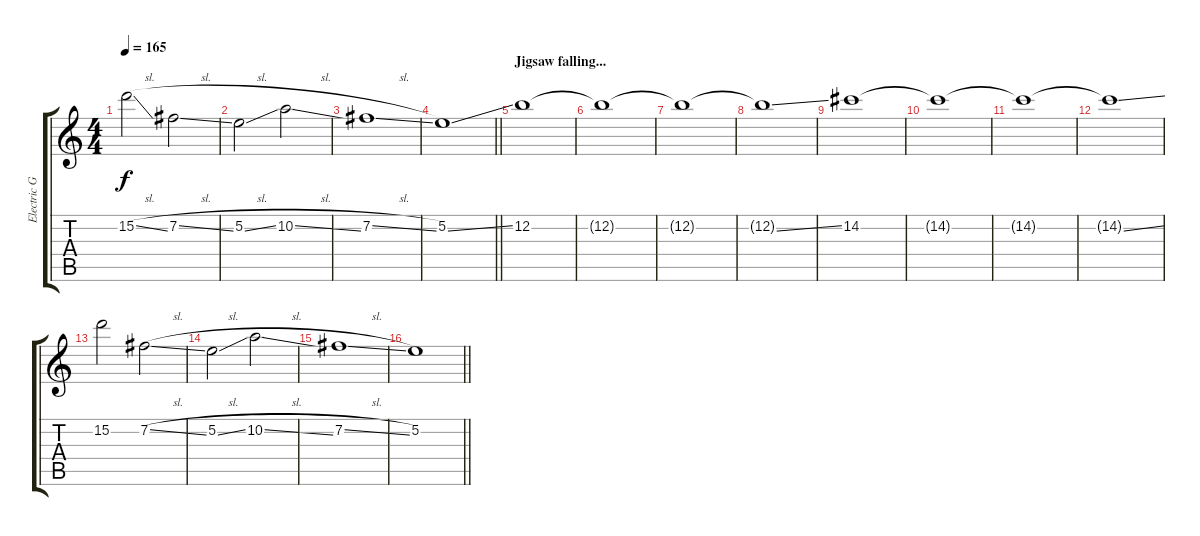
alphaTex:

\track ("Electric Guitar" "Electric G") {instrument overdrivenguitar}
\staff {score tabs}
\tuning (D4 B3 G3 D3 A2 D2) {hide}
\ts (4 4)
\tempo 165
\clef g2
\ks c
15.2{sl}.2{dy f} 7.2{sl}.2 |
5.2{sl}.2 10.2{sl}.2 |
7.2{sl}.1 |
\barLineRight lightlight
5.2{ss}.1 |
\section ("" "Jigsaw falling...")
12.2.1 |
12.2{t}.1 |
12.2{t}.1 |
12.2{ss t}.1 |
14.2.1 |
14.2{t}.1 |
14.2{t}.1 |
14.2{ss t}.1 |
15.2.2 7.2{sl}.2 |
5.2{sl}.2 10.2{sl}.2 |
7.2{sl}.1 |
\barLineRight lightlight
5.2.1
